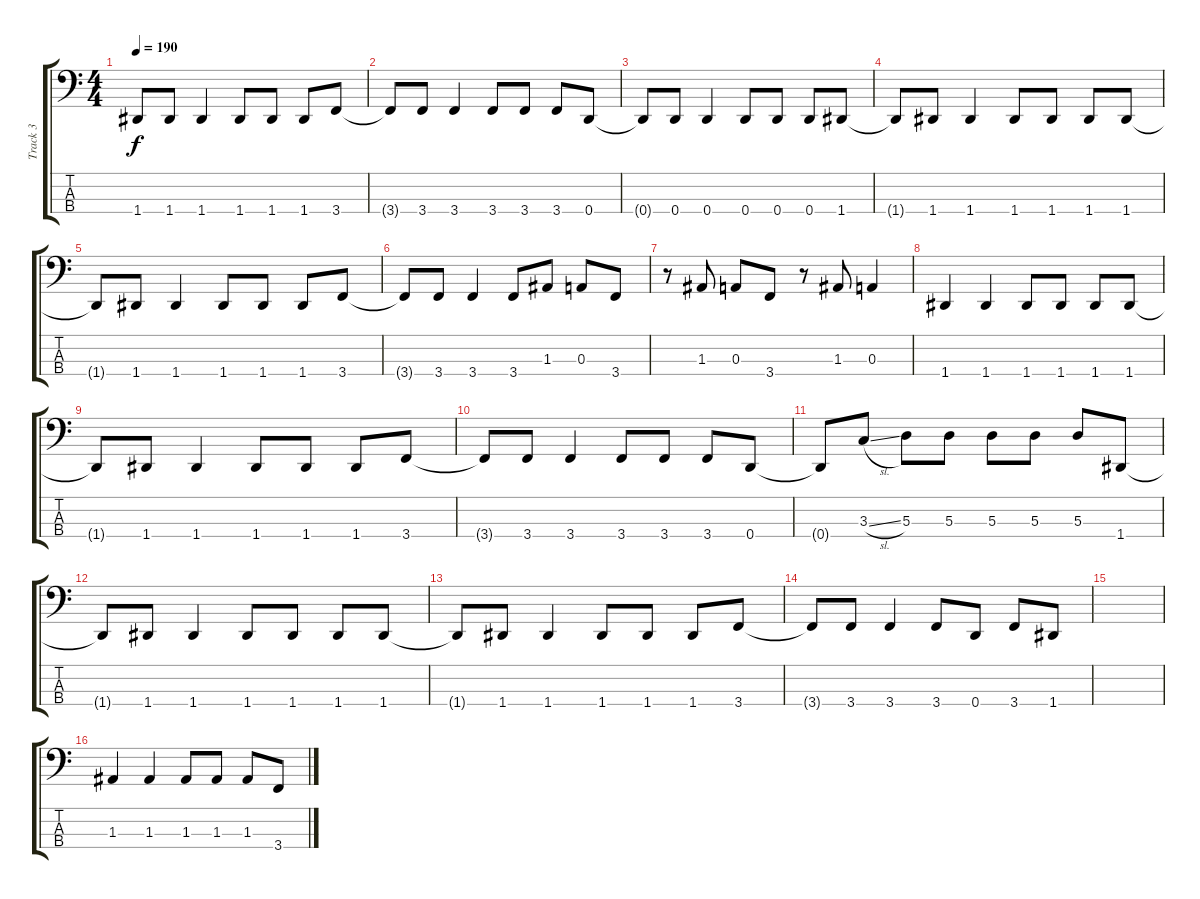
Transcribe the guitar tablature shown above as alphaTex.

\track ("Track 3" "Track 3") {instrument electricbassfinger}
\staff {score tabs}
\tuning (G2 D2 A1 D1) {hide}
\ts (4 4)
\tempo 190
\clef f4
\ks c
1.4{t}.8{dy f} 1.4.8 1.4.4 1.4.8 1.4.8 1.4.8 3.4.8 |
3.4{t}.8 3.4.8 3.4.4 3.4.8 3.4.8 3.4.8 0.4.8 |
0.4{t}.8 0.4.8 0.4.4 0.4.8 0.4.8 0.4.8 1.4.8 |
1.4{t}.8 1.4.8 1.4.4 1.4.8 1.4.8 1.4.8 1.4.8 |
1.4{t}.8 1.4.8 1.4.4 1.4.8 1.4.8 1.4.8 3.4.8 |
3.4{t}.8 3.4.8 3.4.4 3.4.8 1.3.8 0.3.8 3.4.8 |
r.8 1.3.8 0.3.8 3.4.8 r.8 1.3.8 0.3.4 |
1.4.4 1.4.4 1.4.8 1.4.8 1.4.8 1.4.8 |
1.4{t}.8 1.4.8 1.4.4 1.4.8 1.4.8 1.4.8 3.4.8 |
3.4{t}.8 3.4.8 3.4.4 3.4.8 3.4.8 3.4.8 0.4.8 |
0.4{t}.8 3.3{sl}.8 5.3.8 5.3.8 5.3.8 5.3.8 5.3.8 1.4.8 |
1.4{t}.8 1.4.8 1.4.4 1.4.8 1.4.8 1.4.8 1.4.8 |
1.4{t}.8 1.4.8 1.4.4 1.4.8 1.4.8 1.4.8 3.4.8 |
3.4{t}.8 3.4.8 3.4.4 3.4.8 0.4.8 3.4.8 1.4.8 |
|
1.3.4 1.3.4 1.3.8 1.3.8 1.3.8 3.4.8
